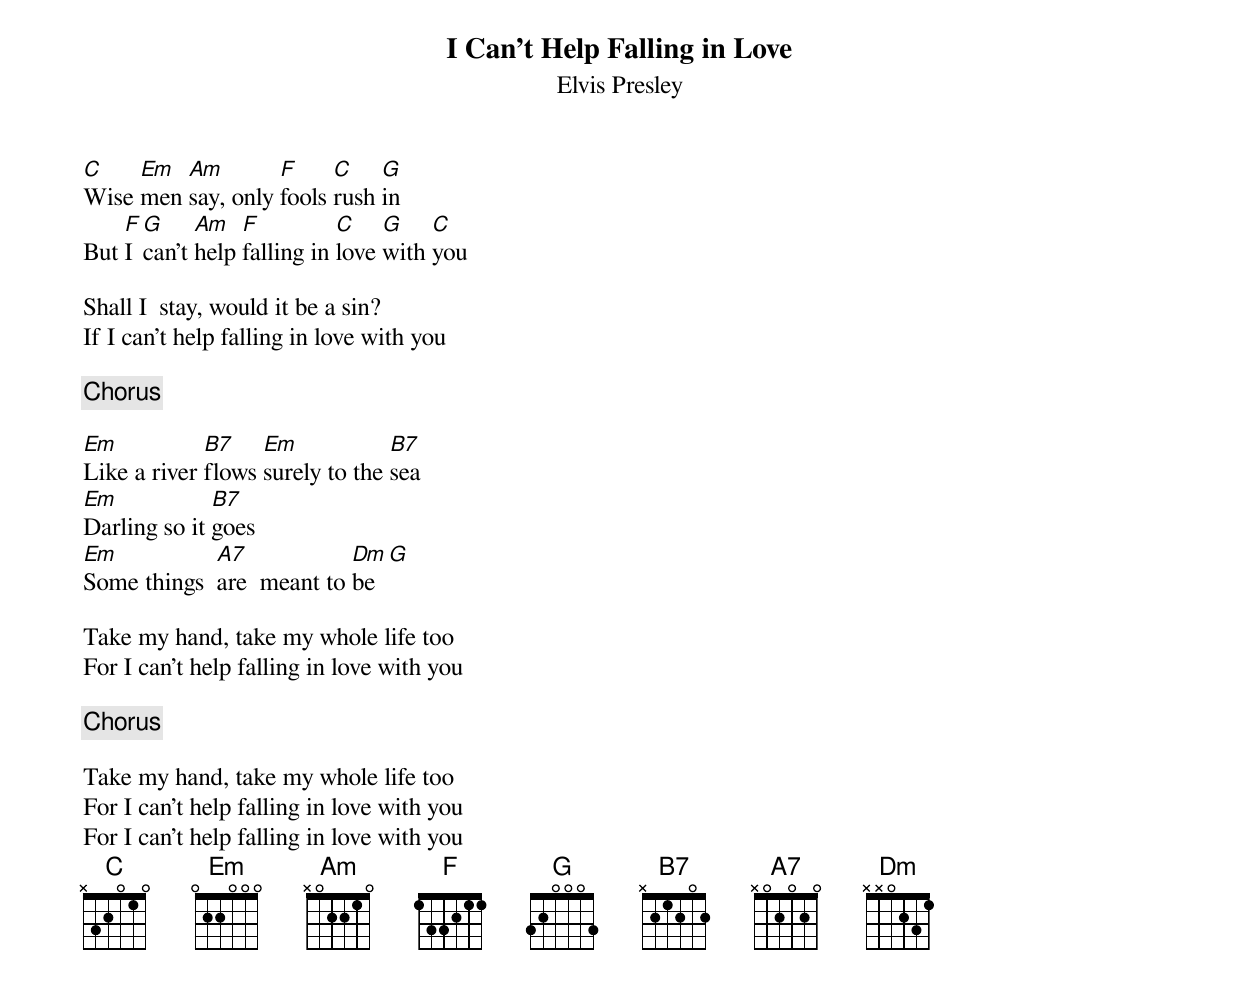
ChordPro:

{title:I Can't Help Falling in Love}
{subtitle:Elvis Presley}
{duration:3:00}
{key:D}
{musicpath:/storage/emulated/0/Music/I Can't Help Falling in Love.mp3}

[C]Wise [Em]men [Am]say, only [F]fools [C]rush [G]in
But [F]I [G]can't [Am]help [F]falling in [C]love [G]with [C]you

Shall I  stay, would it be a sin?
If I can't help falling in love with you

{c:Chorus}

[Em]Like a river [B7]flows [Em]surely to the [B7]sea
[Em]Darling so it [B7]goes
[Em]Some things  [A7]are  meant to [Dm]be  [G]

Take my hand, take my whole life too
For I can't help falling in love with you

{c:Chorus}

Take my hand, take my whole life too
For I can't help falling in love with you
For I can't help falling in love with you
